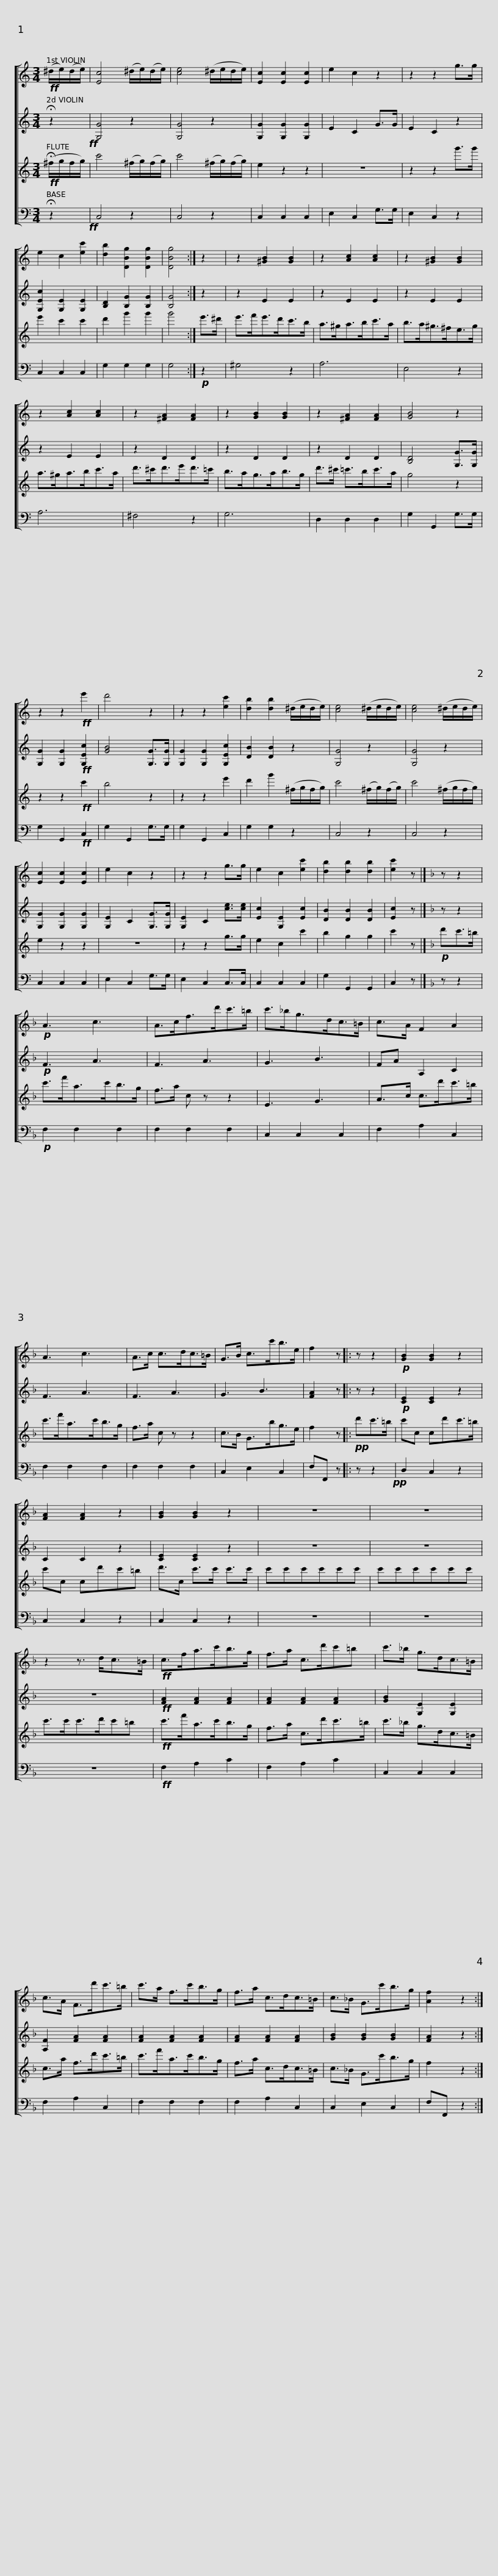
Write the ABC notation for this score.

X:1
%%score [ 1 2 3 4 ]
L:1/8
M:3/4
I:linebreak $
K:C
V:1 treble
V:2 treble
V:3 treble
V:4 bass
V:1
!ff! (^d/e/)(d/e/) | [Ec]4 (^d/e/)(d/e/) | [ce]4 (^d/e/d/e/) | [Ec]2 [Ec]2 [Ec]2 | e2 c2 z2 | %5
 z2 z2 g>g | e2 c2 [ec']2 | [db]2 [DBg]2 [DBg]2 | [DBg]4 :|$ z2 | %10
 z2 [^GB]2 [GB]2 | z2 [Ac]2 [Ac]2 | z2 [^GB]2 [GB]2 | z2 [Ac]2 [Ac]2 |$ z2 [^FA]2 [FA]2 | %15
 z2 [GB]2 [GB]2 | z2 [^FA]2 [FA]2 | [GB]4 z2 | z2 z2!ff! e'2 | d'4 z2 | %20
 z2 z2 [ec']2 |$ [db]2 [db]2 (^d/e/d/e/) | [ce]4 (^d/e/d/e/) | [ce]4 (^d/e/d/e/) | [Ec]2 [Ec]2 [Ec]2 | %25
 e2 c2 z2 | z2 z2 g>g | e2 c2 [ec']2 | [db]2 [db]2 [db]2 | [ec']2 z |]$ %30
[K:F] z z2 |!p! A3 c3 | A>cf>d'c'>=b | c'>_bg>dc>=B | c>A F2 A2 |$ %35
 A3 c3 | A>c c>dc>=B | G>B c>c'b>e | f2 z |: z z2 | %40
!p! [GB]2 [GB]2 z2 |$ [FA]2 [FA]2 z2 | [GB]2 [GB]2 z2 | z6 | z6 | %45
 z2 z3/2 d<c=B/ |$!ff! c>fa>c'b>g | f>a c>d'c'=b | c'>_b g>dc>=B | c>A F>d'c'>=b | %50
 c'>a f>c'b>g |$ f>a c>dc>=B | c>_B G>c'b>g | [Af]2 z2 :| %54
V:2
 !fermata!z2!ff! | [G,G]4 z2 | [G,G]4 z2 | [G,G]2 [G,G]2 [G,G]2 | E2 C2 G>G | %5
 E2 C2 z2 | [G,Ec]2 [G,E]2 [G,E]2 | [B,D]2 [B,G]2 [B,G]2 | [B,G]4 :|$ z2 | %10
 z2 E2 E2 | z2 E2 E2 | z2 E2 E2 | z2 E2 E2 |$ z2 D2 D2 | %15
 z2 D2 D2 | z2 D2 D2 | [B,D]4 [G,G]>[G,G] | [G,G]2 [G,G]2!ff! [G,Ec]2 | [GB]4 [G,G]>[G,G] | %20
 [G,G]2 [G,G]2 [G,Ec]2 |$ [DB]2 [DB]2 z2 | [G,G]4 z2 | [G,G]4 z2 | [G,G]2 [G,G]2 [G,G]2 | %25
 [G,E]2 C2 [G,G]>[G,G] | [G,E]2 C2 [ce]>[ce] | [Ec]2 [G,E]2 [Ec]2 | [DB]2 [DB]2 [DB]2 | [Ec]2 z |]$ %30
[K:F] z z2 |!p! F3 A3 | F3 A3 | G3 B3 | FA A,2 C2 |$ %35
 F3 A3 | F3 A3 | G3 B3 | [FA]2 z |: z z2 | %40
!p! [CE]2 [CE]2 z2 |$ C2 C2 z2 | [CE]2 [CE]2 z2 | z6 | z6 | %45
 z6 |$!ff! [FA]2 [FA]2 [FA]2 | [FA]2 [FA]2 [FA]2 | [GB]2 [G,E]2 [G,E]2 | [A,F]2 [FA]2 [FA]2 | %50
 [FA]2 [FA]2 [FA]2 |$ [FA]2 [FA]2 [FA]2 | [GB]2 [GB]2 [GB]2 | [FA]2 z2 :| %54
V:3
!ff! (!fermata!^f/g/f/g/) | c'4 (^f/g/)(f/g/) | c'4 (^f/g/)(f/g/) | e2 z2 z2 | z6 | %5
 z2 z2 g'>g' | e'2 c'2 c'2 | d'2 g'2 g'2 | g'4 :|$ e'>^d' | %10
 e'>f'e'>d'c'>b | a>^ga>bc'>a | b>a^g>^fe>g | a>^ga>bc'>a |$ d'>^c'd'>e'd'>=c' | %15
 b>ag>ab>g | d'>^c' =c'>bc'>a | g4 z2 | z2 z2!ff! c'2 | b4 z2 | %20
 z2 z2 e'2 |$ d'2 g'2 (^f/g/f/g/) | c'4 (^f/g/)(f/g/) | c'4 (^f/g/f/g/) | e2 z2 z2 | %25
 z6 | z2 z2 g>g | e2 c2 c'2 | b2 g2 g2 | c'2 z |]$ %30
[K:F]!p! d'c'>=b | c'>f'a>c'b>g | f>a c z z2 | E3 G3 | A>c c>d'c'>=b |$ %35
 c'>f'a>c'b>g | f>a c z z2 | c>B G>bg>e | f2 z |:!pp! d'c'>=b | %40
 c'c cd'c'>=b |$ c'c cd'c'=b | d'>c c'>c' c'>c' | c'c'c'c'c'c' | c'c'c'c'c'c' | %45
 c'>c'c'>d'c'=b |$!ff! c'>f'a>c'b>g | f>a c>d'c'>=b | c'>_b g>dc>=B | c>a f>d'c'>=b | %50
 c'>f'a>c'b>g |$ f>a c>dc>=B | c>_B G>c'b>g | f2 z2 :| %54
V:4
 !fermata!z2!ff! | C,4 z2 | C,4 z2 | C,2 C,2 C,2 | E,2 C,2 G,>G, | %5
 E,2 C,2 z2 | C,2 C,2 C,2 | G,2 G,2 G,2 | G,4 :|$!p! z2 | %10
 ^G,4 z2 | A,6 | E,4 z2 | A,6 |$ ^F,4 z2 | %15
 G,6 | D,2 D,2 D,2 | G,2 G,,2 G,>G, | G,2 G,,2!ff! C,2 | G,2 G,,2 G,>G, | %20
 G,2 G,,2 C,2 |$ G,2 G,2 z2 | C,4 z2 | C,4 z2 | C,2 C,2 C,2 | %25
 E,2 C,2 G,>G, | E,2 C,2 C,>C, | C,2 C,2 C,2 | G,2 G,,2 G,,2 | C,2 z |]$ %30
[K:F] z z2 |!p! F,2 F,2 F,2 | F,2 F,2 F,2 | C,2 C,2 C,2 | F,2 A,2 C,2 |$ %35
 F,2 F,2 F,2 | F,2 F,2 F,2 | C,2 E,2 C,2 | F,F,, z |: z z2!pp! | %40
 D,2 C,2 z2 |$ C,2 C,2 z2 | C,2 C,2 z2 | z6 | z6 | %45
 z6 |$!ff! F,2 A,2 C2 | F,2 A,2 C2 | C,2 C,2 C,2 | F,2 A,2 C,2 | %50
 F,2 F,2 F,2 |$ F,2 A,2 C,2 | C,2 E,2 C,2 | F,F,, z2 :| %54
